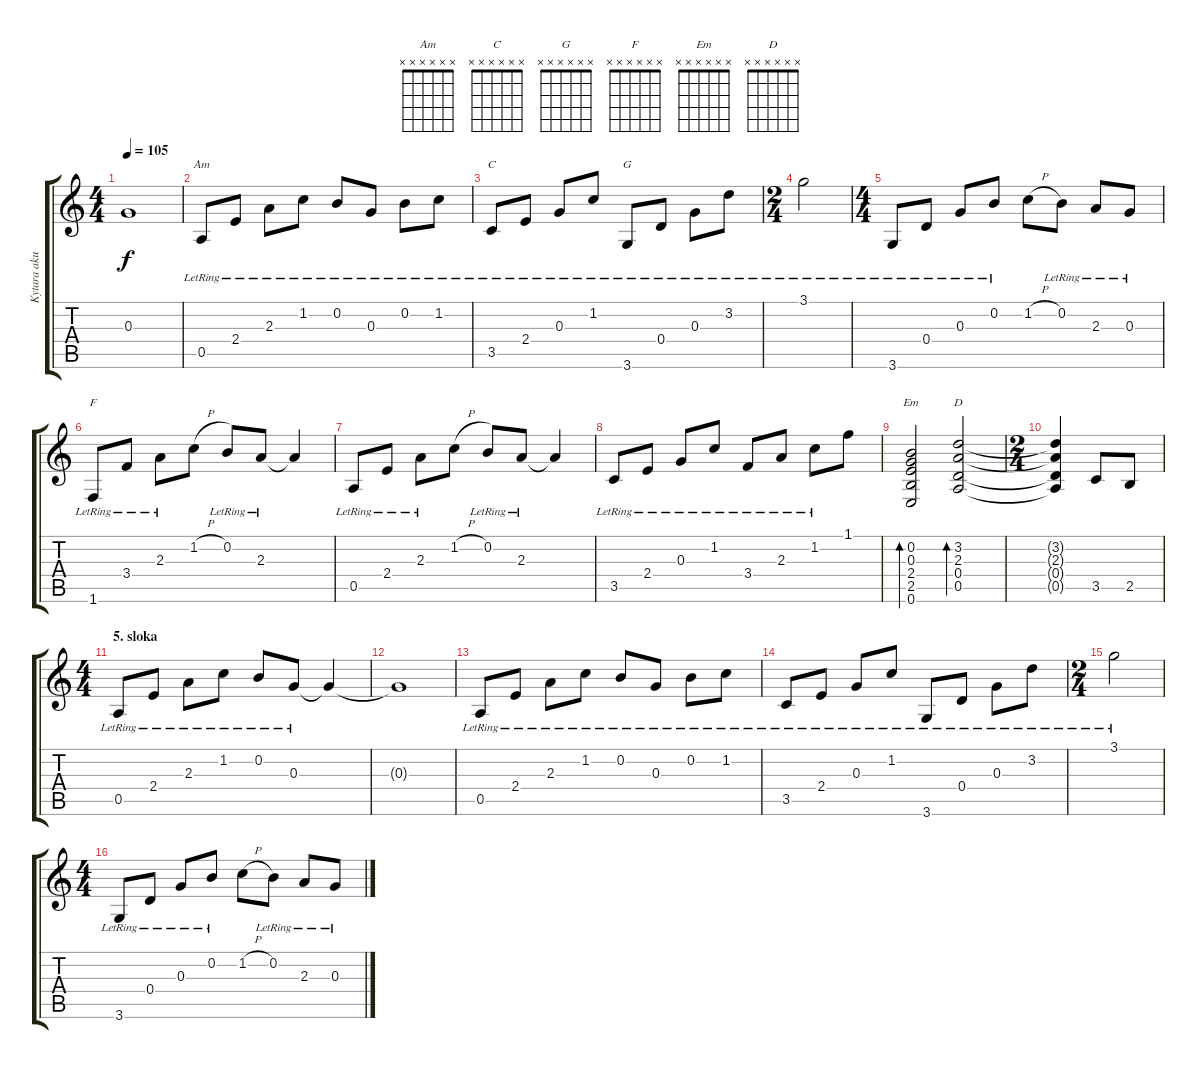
\track ("Kytara akusticka" "Kytara aku") {instrument acousticguitarsteel}
\staff {score tabs}
\tuning (E4 B3 G3 D3 A2 E2) {hide}
\chord ("Am" x x x x x x)
\chord ("C" x x x x x x)
\chord ("G" x x x x x x)
\chord ("F" x x x x x x)
\chord ("Em" x x x x x x)
\chord ("D" x x x x x x)
\ts (4 4)
\tempo 105
\clef g2
\ks c
0.3{t}.1{dy f} |
0.5{lr}.8{ch "Am"} 2.4{lr}.8 2.3{lr}.8 1.2{lr}.8 0.2{lr}.8 0.3{lr}.8 0.2{lr}.8 1.2{lr}.8 |
3.5{lr}.8{ch "C"} 2.4{lr}.8 0.3{lr}.8 1.2{lr}.8 3.6{lr}.8{ch "G"} 0.4{lr}.8 0.3{lr}.8 3.2{lr}.8 |
\ts (2 4)
3.1{lr}.2 |
\ts (4 4)
3.6{lr}.8 0.4{lr}.8 0.3{lr}.8 0.2{lr}.8 1.2{h}.8 0.2{lr}.8 2.3{lr}.8 0.3{lr}.8 |
1.6{lr}.8{ch "F"} 3.4{lr}.8 2.3{lr}.8 1.2{h}.8 0.2{lr}.8 2.3{lr}.8 2.3{t}.4 |
0.5{lr}.8 2.4{lr}.8 2.3{lr}.8 1.2{h}.8 0.2{lr}.8 2.3{lr}.8 2.3{t}.4 |
3.5{lr}.8 2.4{lr}.8 0.3{lr}.8 1.2{lr}.8 3.4{lr}.8 2.3{lr}.8 1.2{lr}.8 1.1.8 |
(0.2 0.3 2.4 2.5 0.6).2{bd 240 ch "Em"} (3.2 2.3 0.4 0.5).2{bd 240 ch "D"} |
\ts (2 4)
(3.2{t} 2.3{t} 0.4{t} 0.5{t}).4 3.5.8 2.5.8 |
\ts (4 4)
\section ("" "5. sloka")
0.5{lr}.8 2.4{lr}.8 2.3{lr}.8 1.2{lr}.8 0.2{lr}.8 0.3{lr}.8 0.3{t}.4 |
0.3{t}.1 |
0.5{lr}.8 2.4{lr}.8 2.3{lr}.8 1.2{lr}.8 0.2{lr}.8 0.3{lr}.8 0.2{lr}.8 1.2{lr}.8 |
3.5{lr}.8 2.4{lr}.8 0.3{lr}.8 1.2{lr}.8 3.6{lr}.8 0.4{lr}.8 0.3{lr}.8 3.2{lr}.8 |
\ts (2 4)
3.1{lr}.2 |
\ts (4 4)
3.6{lr}.8 0.4{lr}.8 0.3{lr}.8 0.2{lr}.8 1.2{h}.8 0.2{lr}.8 2.3{lr}.8 0.3{lr}.8
